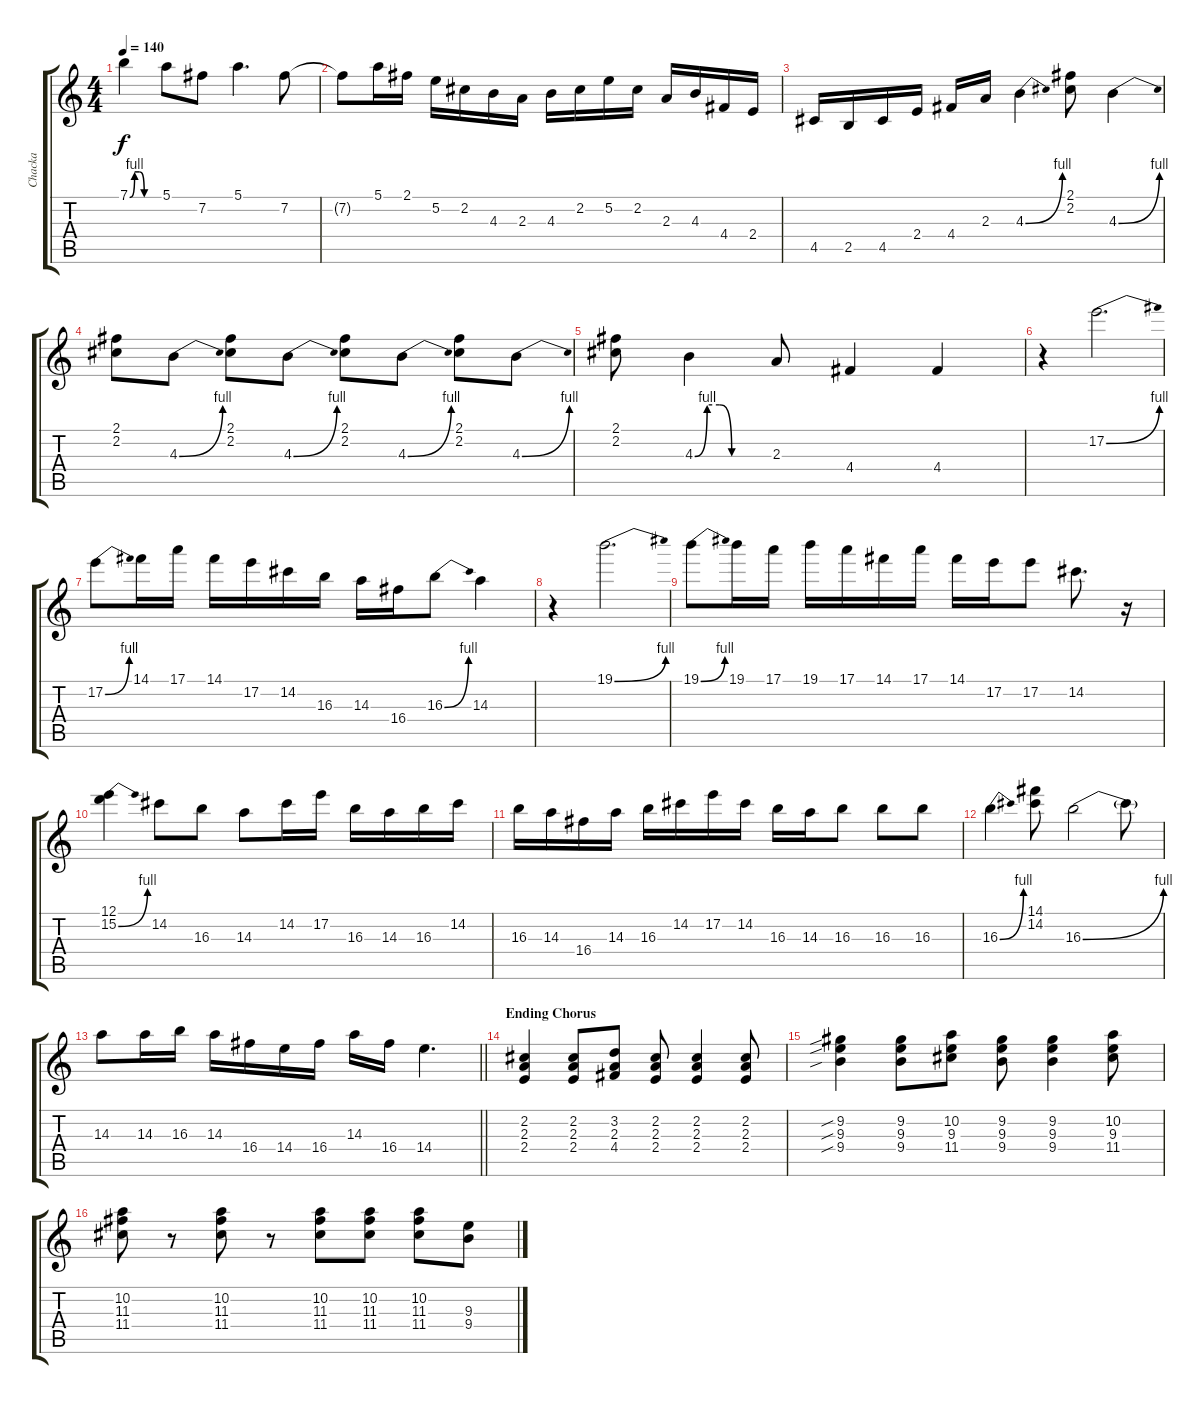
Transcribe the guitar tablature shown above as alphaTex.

\track ("Chacka" "Chacka") {instrument distortionguitar}
\staff {score tabs}
\tuning (E4 B3 G3 D3 A2 E2) {hide}
\ts (4 4)
\tempo 140
\clef g2
\ks c
7.1{be (custom 0 0 10 4 20 4 30 0 60 0)}.4{dy f} 5.1.8 7.2.8 5.1.4{d} 7.2.8 |
7.2{t}.8 5.1.16 2.1.16 5.2.16 2.2.16 4.3.16 2.3.16 4.3.16 2.2.16 5.2.16 2.2.16 2.3.16 4.3.16 4.4.16 2.4.16 |
4.5.16 2.5.16 4.5.16 2.4.16 4.4.16 2.3.16 4.3{be (bend 0 0 60 4)}.4 (2.1 2.2).8 4.3{be (bend 0 0 60 4)}.4 |
(2.1 2.2).8 4.3{be (bend 0 0 60 4)}.8 (2.1 2.2).8 4.3{be (bend 0 0 60 4)}.8 (2.1 2.2).8 4.3{be (bend 0 0 60 4)}.8 (2.1 2.2).8 4.3{be (bend 0 0 60 4)}.8 |
(2.1 2.2).8 4.3{be (custom 0 0 10 4 20 4 30 0 60 0)}.4 2.3.8 4.4.4 4.4.4 |
r.4 17.2{be (bend 0 0 60 4)}.2{d} |
17.2{be (bend 0 0 60 4)}.8 14.1.16 17.1.16 14.1.16 17.2.16 14.2.16 16.3.16 14.3.16 16.4.16 16.3{be (bend 0 0 60 4)}.8 14.3.4 |
r.4 19.1{be (bend 0 0 60 4)}.2{d} |
19.1{be (bend 0 0 60 4)}.8 19.1.16 17.1.16 19.1.16 17.1.16 14.1.16 17.1.16 14.1.16 17.2.16 17.2.8 14.2.8{d} r.16 |
(12.1 15.2{be (bend 0 0 60 4)}).4 14.2.8 16.3.8 14.3.8 14.2.16 17.2.16 16.3.16 14.3.16 16.3.16 14.2.16 |
16.3.16 14.3.16 16.4.16 14.3.16 16.3.16 14.2.16 17.2.16 14.2.16 16.3.16 14.3.16 16.3.8 16.3.8 16.3.8 |
16.3{be (bend 0 0 60 4)}.4 (14.1 14.2).8 16.3{be (bend 0 0 60 4)}.2 16.3{t}.8 |
\barLineRight lightlight
14.3.8 14.3.16 16.3.16 14.3.16 16.4.16 14.4.16 16.4.16 14.3.16 16.4.16 14.4.4{d} |
\section ("" "Ending Chorus")
(2.2 2.3 2.4).4{volume 10} (2.2 2.3 2.4).8 (3.2 2.3 4.4).8 (2.2 2.3 2.4).8 (2.2 2.3 2.4).4 (2.2 2.3 2.4).8 |
(9.2{sib} 9.3{sib} 9.4{sib}).4 (9.2 9.3 9.4).8 (10.2 9.3 11.4).8 (9.2 9.3 9.4).8 (9.2 9.3 9.4).4 (10.2 9.3 11.4).8 |
(10.2 11.3 11.4).8 r.8 (10.2 11.3 11.4).8 r.8 (10.2 11.3 11.4).8 (10.2 11.3 11.4).8 (10.2 11.3 11.4).8 (9.3 9.4).8
